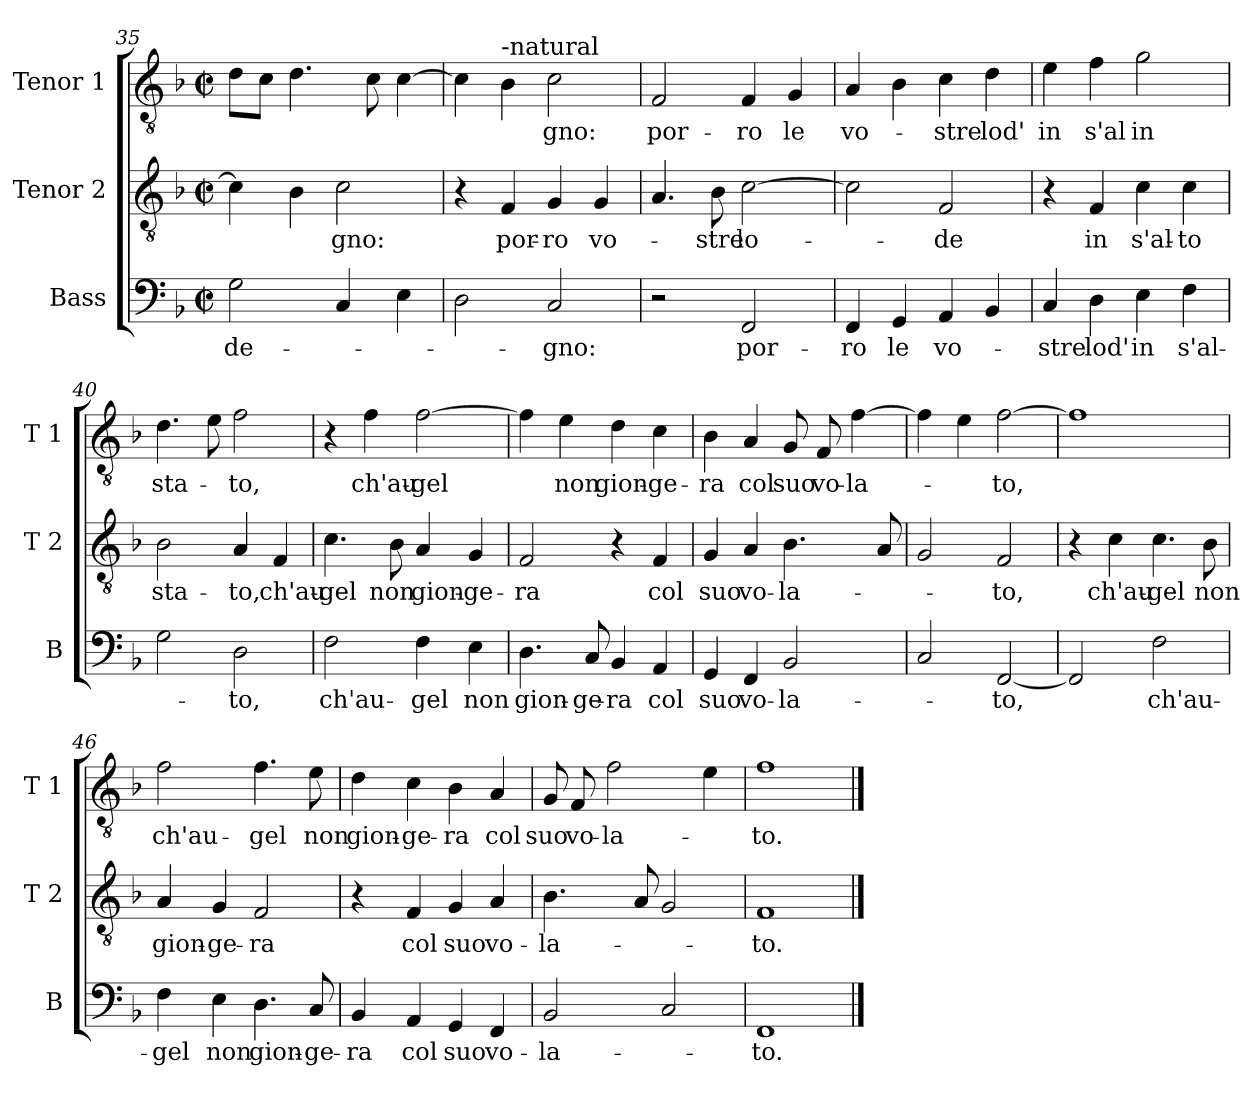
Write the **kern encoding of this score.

**kern	**text	**kern	**text	**kern	**text
*part3	*part3	*part2	*part2	*part1	*part1
*staff3	*staff3	*staff2	*staff2	*staff1	*staff1
*I"Bass	*	*I"Tenor 2	*	*I"Tenor 1	*
*I'B	*	*I'T 2	*	*I'T 1	*
*clefF4	*	*clefGv2	*	*clefGv2	*
*k[b-]	*	*k[b-]	*	*k[b-]	*
*F:	*	*F:	*	*F:	*
*M2/2	*	*M2/2	*	*M2/2	*
*met(c|)	*	*met(c|)	*	*met(c|)	*
=35	=35	=35	=35	=35	=35
!	!LO:LY:b	!	!	!	!
2G\	-de-	4c\]	.	8d\L	.
.	.	.	.	8c\J	.
.	.	4B-\	.	4.d\	.
!	!	!	!LO:LY:b	!	!
4C/	.	2c\	-gno:	.	.
.	.	.	.	8c\	.
4E\	.	.	.	[4c\	.
=36	=36	=36	=36	=36	=36
2D\	.	4r	.	4c\]	.
!	!	!	!	!LO:TX:a:t=-natural	!
!	!	!	!LO:LY:b	!	!
.	.	4F/	por-	4B-\	.
!	!LO:LY:b	!	!LO:LY:b	!	!LO:LY:b
2C/	-gno:	4G/	-ro	2c\	-gno:
!	!	!	!LO:LY:b	!	!
.	.	4G/	vo-	.	.
=37	=37	=37	=37	=37	=37
!	!	!	!	!	!LO:LY:b
2r	.	4.A/	.	2F/	por-
!	!	!	!LO:LY:b	!	!
.	.	8B-\	-stre	.	.
!	!LO:LY:b	!	!LO:LY:b	!	!LO:LY:b
2FF/	por-	[2c\	lo-	4F/	-ro
!	!	!	!	!	!LO:LY:b
.	.	.	.	4G/	le
=38	=38	=38	=38	=38	=38
!	!LO:LY:b	!	!	!	!LO:LY:b
4FF/	-ro	2c\]	.	4A/	vo-
!	!LO:LY:b	!	!	!	!
4GG/	le	.	.	4B-\	.
!	!LO:LY:b	!	!LO:LY:b	!	!LO:LY:b
4AA/	vo-	2F/	-de	4c\	-stre
!	!	!	!	!	!LO:LY:b
4BB-/	.	.	.	4d\	lod'
=39	=39	=39	=39	=39	=39
!	!LO:LY:b	!	!	!	!LO:LY:b
4C/	-stre	4r	.	4e\	in
!	!LO:LY:b	!	!LO:LY:b	!	!LO:LY:b
4D\	lod'	4F/	in	4f\	s'al
!	!LO:LY:b	!	!LO:LY:b	!	!LO:LY:b
4E\	in	4c\	s'al-	2g\	in
!	!LO:LY:b	!	!LO:LY:b	!	!
4F\	s'al-	4c\	-to	.	.
!!LO:PB:g=z
=40	=40	=40	=40	=40	=40
!	!	!	!LO:LY:b	!	!LO:LY:b
2G\	.	2B-\	sta-	4.d\	sta-
.	.	.	.	8e\	.
!	!LO:LY:b	!	!LO:LY:b	!	!LO:LY:b
2D\	-to,	4A/	-to,	2f\	-to,
!	!	!	!LO:LY:b	!	!
.	.	4F/	ch'au-	.	.
=41	=41	=41	=41	=41	=41
!	!LO:LY:b	!	!LO:LY:b	!	!
2F\	ch'au-	4.c\	-gel	4r	.
!	!	!	!	!	!LO:LY:b
.	.	.	.	4f\	ch'au-
!	!	!	!LO:LY:b	!	!
.	.	8B-\	non	.	.
!	!LO:LY:b	!	!LO:LY:b	!	!LO:LY:b
4F\	-gel	4A/	gion-	[2f\	-gel
!	!LO:LY:b	!	!LO:LY:b	!	!
4E\	non	4G/	-ge-	.	.
=42	=42	=42	=42	=42	=42
!	!LO:LY:b	!	!LO:LY:b	!	!
4.D\	gion-	2F/	-ra	4f\]	.
!	!	!	!	!	!LO:LY:b
.	.	.	.	4e\	non
!	!LO:LY:b	!	!	!	!
8C/	-ge-	.	.	.	.
!	!LO:LY:b	!	!	!	!LO:LY:b
4BB-/	-ra	4r	.	4d\	gion-
!	!LO:LY:b	!	!LO:LY:b	!	!LO:LY:b
4AA/	col	4F/	col	4c\	-ge-
=43	=43	=43	=43	=43	=43
!	!LO:LY:b	!	!LO:LY:b	!	!LO:LY:b
4GG/	suo	4G/	suo	4B-\	-ra
!	!LO:LY:b	!	!LO:LY:b	!	!LO:LY:b
4FF/	vo-	4A/	vo-	4A/	col
!	!LO:LY:b	!	!LO:LY:b	!	!LO:LY:b
2BB-/	-la-	4.B-\	-la-	8G/	suo
!	!	!	!	!	!LO:LY:b
.	.	.	.	8F/	vo-
!	!	!	!	!	!LO:LY:b
.	.	.	.	[4f\	-la-
.	.	8A/	.	.	.
=44	=44	=44	=44	=44	=44
2C/	.	2G/	.	4f\]	.
.	.	.	.	4e\	.
!	!LO:LY:b	!	!LO:LY:b	!	!LO:LY:b
[2FF/	-to,	2F/	-to,	[2f\	-to,
!!LO:LB:g=z
=45	=45	=45	=45	=45	=45
2FF/]	.	4r	.	1f]	.
!	!	!	!LO:LY:b	!	!
.	.	4c\	ch'au-	.	.
!	!LO:LY:b	!	!LO:LY:b	!	!
2F\	ch'au-	4.c\	-gel	.	.
!	!	!	!LO:LY:b	!	!
.	.	8B-\	non	.	.
=46	=46	=46	=46	=46	=46
!	!LO:LY:b	!	!LO:LY:b	!	!LO:LY:b
4F\	-gel	4A/	gion-	2f\	ch'au-
!	!LO:LY:b	!	!LO:LY:b	!	!
4E\	non	4G/	-ge-	.	.
!	!LO:LY:b	!	!LO:LY:b	!	!LO:LY:b
4.D\	gion-	2F/	-ra	4.f\	-gel
!	!LO:LY:b	!	!	!	!LO:LY:b
8C/	-ge-	.	.	8e\	non
=47	=47	=47	=47	=47	=47
!	!LO:LY:b	!	!	!	!LO:LY:b
4BB-/	-ra	4r	.	4d\	gion-
!	!LO:LY:b	!	!LO:LY:b	!	!LO:LY:b
4AA/	col	4F/	col	4c\	-ge-
!	!LO:LY:b	!	!LO:LY:b	!	!LO:LY:b
4GG/	suo	4G/	suo	4B-\	-ra
!	!LO:LY:b	!	!LO:LY:b	!	!LO:LY:b
4FF/	vo-	4A/	vo-	4A/	col
=48	=48	=48	=48	=48	=48
!	!LO:LY:b	!	!LO:LY:b	!	!LO:LY:b
2BB-/	-la-	4.B-\	-la-	8G/	suo
!	!	!	!	!	!LO:LY:b
.	.	.	.	8F/	vo-
!	!	!	!	!	!LO:LY:b
.	.	.	.	2f\	-la-
.	.	8A/	.	.	.
2C/	.	2G/	.	.	.
.	.	.	.	4e\	.
=49	=49	=49	=49	=49	=49
!	!LO:LY:b	!	!LO:LY:b	!	!LO:LY:b
1FF	-to.	1F	-to.	1f	-to.
==	==	==	==	==	==
*-	*-	*-	*-	*-	*-
